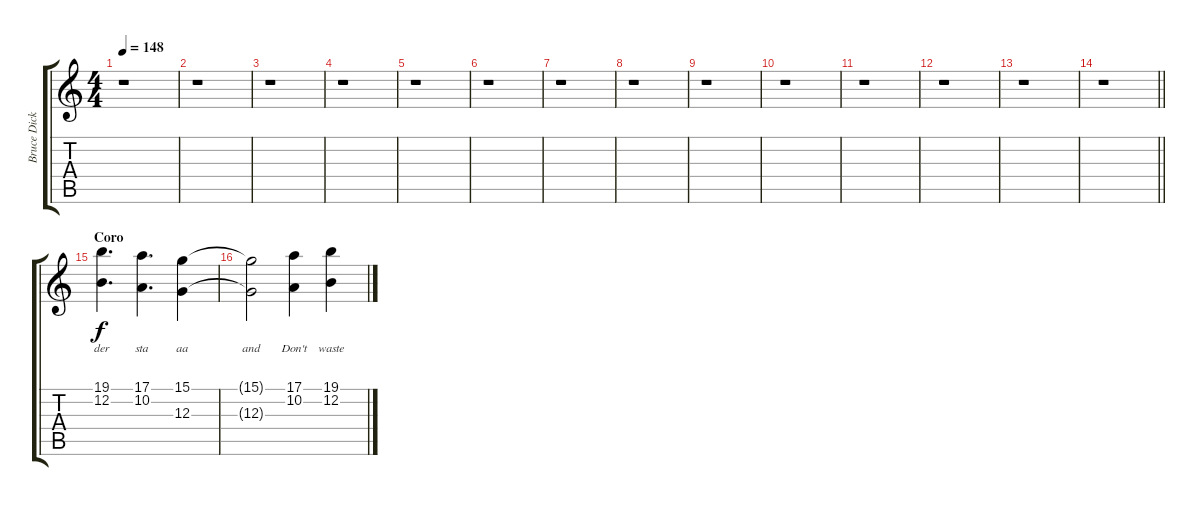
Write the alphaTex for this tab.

\track ("Bruce Dickinson" "Bruce Dick") {instrument lead2sawtooth}
\staff {score tabs}
\tuning (E4 B3 G3 D3 A2 E2) {hide}
\ts (4 4)
\tempo 148
\clef g2
\ks c
r.1{dy f} |
r.1 |
r.1 |
r.1 |
r.1 |
r.1 |
r.1 |
r.1 |
r.1 |
r.1 |
r.1 |
r.1 |
r.1 |
\barLineRight lightlight
r.1 |
\section ("" "Coro")
(19.1 12.2).4{d lyrics (0 "der") lyrics (1 "") lyrics (2 "") lyrics (3 "") lyrics (4 "")} (17.1 10.2).4{d lyrics (0 "sta") lyrics (1 "") lyrics (2 "") lyrics (3 "") lyrics (4 "")} (15.1 12.3).4{lyrics (0 "aa") lyrics (1 "") lyrics (2 "") lyrics (3 "") lyrics (4 "")} |
(15.1{t} 12.3{t}).2{lyrics (0 "and") lyrics (1 "") lyrics (2 "") lyrics (3 "") lyrics (4 "")} (17.1 10.2).4{lyrics (0 "Don't") lyrics (1 "") lyrics (2 "") lyrics (3 "") lyrics (4 "")} (19.1 12.2).4{lyrics (0 "waste") lyrics (1 "") lyrics (2 "") lyrics (3 "") lyrics (4 "")}
